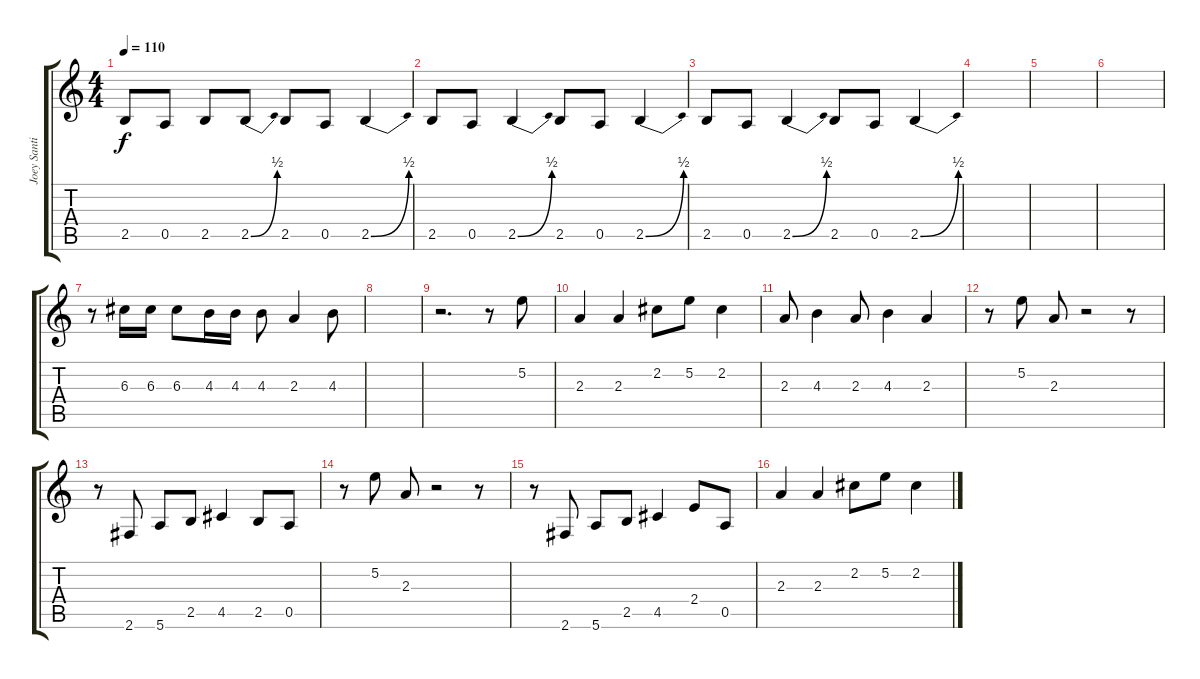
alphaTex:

\track ("Joey Santiago" "Joey Santi") {instrument distortionguitar}
\staff {score tabs}
\tuning (E4 B3 G3 D3 A2 E2) {hide}
\ts (4 4)
\tempo 110
\clef g2
\ks c
2.5.8{dy f} 0.5.8 2.5.8 2.5{be (bend 0 0 60 2)}.8 2.5.8 0.5.8 2.5{be (bend 0 0 60 2)}.4 |
2.5.8 0.5.8 2.5{be (bend 0 0 60 2)}.4 2.5.8 0.5.8 2.5{be (bend 0 0 60 2)}.4 |
2.5.8 0.5.8 2.5{be (bend 0 0 60 2)}.4 2.5.8 0.5.8 2.5{be (bend 0 0 60 2)}.4 |
|
|
|
r.8 6.3.16 6.3.16 6.3.8 4.3.16 4.3.16 4.3.8 2.3.4 4.3.8 |
\section ("" "")
|
r.2{d} r.8 5.2.8 |
2.3.4{instrument electricguitarjazz} 2.3.4 2.2.8 5.2.8 2.2.4 |
2.3.8 4.3.4 2.3.8 4.3.4 2.3.4 |
r.8{instrument distortionguitar} 5.2.8 2.3.8 r.2 r.8 |
r.8 2.6.8 5.6.8 2.5.8 4.5.4 2.5.8 0.5.8 |
r.8 5.2.8 2.3.8 r.2 r.8 |
r.8 2.6.8 5.6.8 2.5.8 4.5.4 2.4.8 0.5.8 |
2.3.4{instrument electricguitarjazz} 2.3.4 2.2.8 5.2.8 2.2.4
